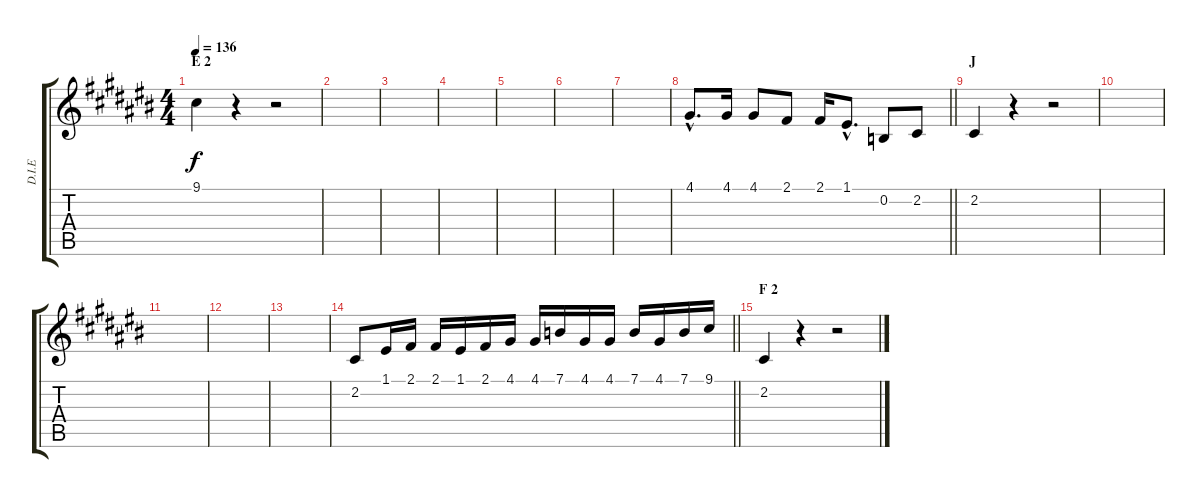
\track ("D.I.E" "D.I.E") {instrument brasssection}
\staff {score tabs}
\tuning (E4 B3 G3 D3 A2 E2) {hide}
\ts (4 4)
\section ("" "E 2")
\tempo 136
\clef g2
\ks c#
9.1.4{dy f} r.4 r.2 |
|
|
|
|
|
|
\barLineRight lightlight
4.1{hac}.8{d} 4.1.16 4.1.8 2.1.8 2.1.16 1.1{hac}.8{d} 0.2.8 2.2.8 |
\section ("" "J")
2.2.4 r.4 r.2 |
|
|
|
|
\barLineRight lightlight
2.2.8 1.1.16 2.1.16 2.1.16 1.1.16 2.1.16 4.1.16 4.1.16 7.1.16 4.1.16 4.1.16 7.1.16 4.1.16 7.1.16 9.1.16 |
\section ("" "F 2")
2.2.4 r.4 r.2
